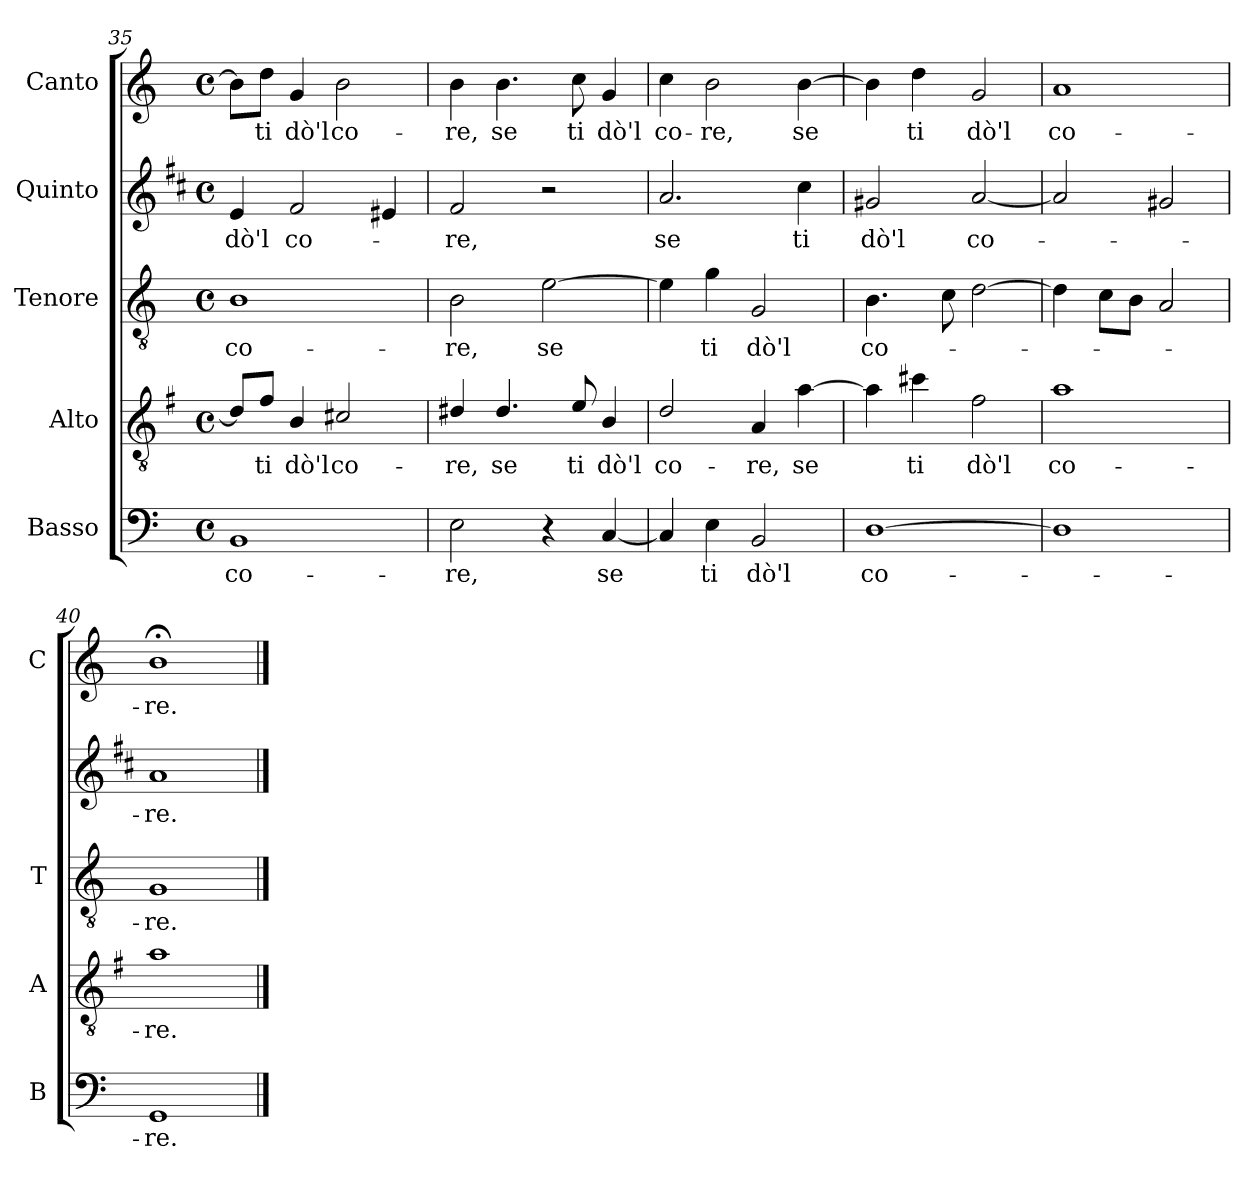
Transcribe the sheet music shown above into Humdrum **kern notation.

**kern	**text	**kern	**text	**kern	**text	**kern	**text	**kern	**text
*part5	*part5	*part4	*part4	*part3	*part3	*part2	*part2	*part1	*part1
*staff5	*staff5	*staff4	*staff4	*staff3	*staff3	*staff2	*staff2	*staff1	*staff1
*I"Basso	*	*I"Alto	*	*I"Tenore	*	*I"Quinto	*	*I"Canto	*
*I'B	*	*I'A	*	*I'T	*	*	*	*I'C	*
!!LO:LB:g=z
*clefF4	*	*clefGv2	*	*clefGv2	*	*clefG2	*	*clefG2	*
*	*	*ITrd4c7	*	*	*	*ITrd1c2	*	*	*
*k[]	*	*k[]	*	*k[]	*	*k[]	*	*k[]	*
*C:	*	*C:	*	*C:	*	*C:	*	*C:	*
*M4/4	*	*M4/4	*	*M4/4	*	*M4/4	*	*M4/4	*
*met(c)	*	*met(c)	*	*met(c)	*	*met(c)	*	*met(c)	*
=35	=35	=35	=35	=35	=35	=35	=35	=35	=35
!	!LO:LY:b	!	!	!	!LO:LY:b	!	!LO:LY:b	!	!
1BB	co-	8G/L]	.	1B	co-	4d/	dò'l	8b\L]	.
!	!	!	!LO:LY:b	!	!	!	!	!	!LO:LY:b
.	.	8B/J	ti	.	.	.	.	8dd\J	ti
!	!	!	!LO:LY:b	!	!	!	!LO:LY:b	!	!LO:LY:b
.	.	4E/	dò'l	.	.	2e/	co-	4g/	dò'l
!	!	!	!LO:LY:b	!	!	!	!	!	!LO:LY:b
.	.	2F#X/	co-	.	.	.	.	2b\	co-
.	.	.	.	.	.	4d#X/	.	.	.
=36	=36	=36	=36	=36	=36	=36	=36	=36	=36
!	!LO:LY:b	!	!LO:LY:b	!	!LO:LY:b	!	!LO:LY:b	!	!LO:LY:b
2E\	-re,	4G#X/	-re,	2B\	-re,	2e/	-re,	4b\	-re,
!	!	!	!LO:LY:b	!	!	!	!	!	!LO:LY:b
.	.	4.G#/	se	.	.	.	.	4.b\	se
!	!	!	!	!	!LO:LY:b	!	!	!	!
4r	.	.	.	[2e\	se	2r	.	.	.
!	!	!	!LO:LY:b	!	!	!	!	!	!LO:LY:b
.	.	8A/	ti	.	.	.	.	8cc\	ti
!	!LO:LY:b	!	!LO:LY:b	!	!	!	!	!	!LO:LY:b
[4C/	se	4E/	dò'l	.	.	.	.	4g/	dò'l
=37	=37	=37	=37	=37	=37	=37	=37	=37	=37
!	!	!	!LO:LY:b	!	!	!	!LO:LY:b	!	!LO:LY:b
4C/]	.	2G/	co-	4e\]	.	2.g/	se	4cc\	co-
!	!LO:LY:b	!	!	!	!LO:LY:b	!	!	!	!LO:LY:b
4E\	ti	.	.	4g\	ti	.	.	2b\	-re,
!	!LO:LY:b	!	!LO:LY:b	!	!LO:LY:b	!	!	!	!
2BB/	dò'l	4D/	-re,	2G/	dò'l	.	.	.	.
!	!	!	!LO:LY:b	!	!	!	!LO:LY:b	!	!LO:LY:b
.	.	[4d\	se	.	.	4b\	ti	[4b\	se
=38	=38	=38	=38	=38	=38	=38	=38	=38	=38
!	!LO:LY:b	!	!	!	!LO:LY:b	!	!LO:LY:b	!	!
[1D	co-	4d\]	.	4.B\	co-	2f#X/	dò'l	4b\]	.
!	!	!	!LO:LY:b	!	!	!	!	!	!LO:LY:b
.	.	4f#X\	ti	.	.	.	.	4dd\	ti
.	.	.	.	8c\	.	.	.	.	.
!	!	!	!LO:LY:b	!	!	!	!LO:LY:b	!	!LO:LY:b
.	.	2B\	dò'l	[2d\	.	[2g/	co-	2g/	dò'l
=39	=39	=39	=39	=39	=39	=39	=39	=39	=39
!	!	!	!LO:LY:b	!	!	!	!	!	!LO:LY:b
1D]	.	1d	co-	4d\]	.	2g/]	.	1a	co-
.	.	.	.	8c\L	.	.	.	.	.
.	.	.	.	8B\J	.	.	.	.	.
.	.	.	.	2A/	.	2f#X/	.	.	.
=40	=40	=40	=40	=40	=40	=40	=40	=40	=40
!	!LO:LY:b	!	!LO:LY:b	!	!LO:LY:b	!	!LO:LY:b	!	!LO:LY:b
1GG	-re.	1d	-re.	1G	-re.	1g	-re.	1b;<	-re.
==	==	==	==	==	==	==	==	==	==
*-	*-	*-	*-	*-	*-	*-	*-	*-	*-
